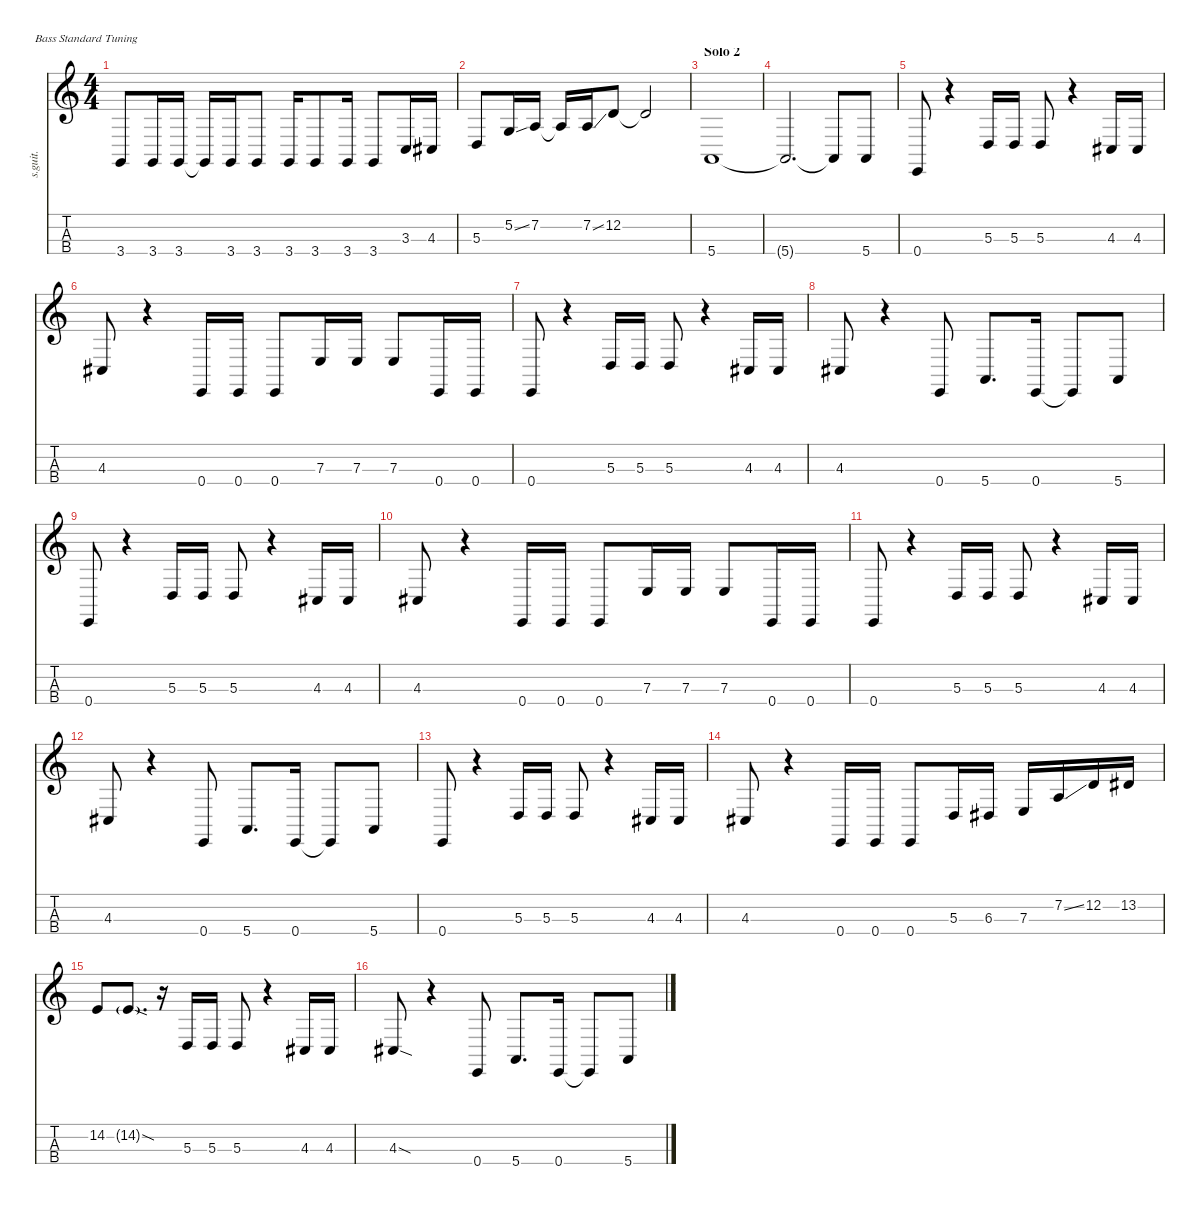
\defaultSystemsLayout 4
\hideDynamics
\bracketExtendMode nobrackets
\track ("Cliff Williams - Bass" "s.guit.") {instrument electricbasspick}
\staff {score tabs}
\tuning (G2 D2 A1 E1)
\ts (4 4)
\tempo (97 hide)
\clef g2
\ks c
3.4.8{lyrics (0 "") lyrics (1 "") lyrics (2 "") lyrics (3 "") lyrics (4 "") dy f} 3.4.16{lyrics (0 "") lyrics (1 "") lyrics (2 "") lyrics (3 "") lyrics (4 "")} 3.4.16{lyrics (0 "") lyrics (1 "") lyrics (2 "") lyrics (3 "") lyrics (4 "")} 3.4{t}.16{lyrics (0 "") lyrics (1 "") lyrics (2 "") lyrics (3 "") lyrics (4 "")} 3.4.16{lyrics (0 "") lyrics (1 "") lyrics (2 "") lyrics (3 "") lyrics (4 "")} 3.4.8{lyrics (0 "") lyrics (1 "") lyrics (2 "") lyrics (3 "") lyrics (4 "")} 3.4.16{lyrics (0 "") lyrics (1 "") lyrics (2 "") lyrics (3 "") lyrics (4 "")} 3.4.8{lyrics (0 "") lyrics (1 "") lyrics (2 "") lyrics (3 "") lyrics (4 "")} 3.4.16{lyrics (0 "") lyrics (1 "") lyrics (2 "") lyrics (3 "") lyrics (4 "")} 3.4.8{lyrics (0 "") lyrics (1 "") lyrics (2 "") lyrics (3 "") lyrics (4 "")} 3.3.16{lyrics (0 "") lyrics (1 "") lyrics (2 "") lyrics (3 "") lyrics (4 "")} 4.3{acc #}.16{lyrics (0 "") lyrics (1 "") lyrics (2 "") lyrics (3 "") lyrics (4 "")} |
5.3.8{lyrics (0 "") lyrics (1 "") lyrics (2 "") lyrics (3 "") lyrics (4 "")} 5.2{ss}.16{lyrics (0 "") lyrics (1 "") lyrics (2 "") lyrics (3 "") lyrics (4 "")} 7.2.16{lyrics (0 "") lyrics (1 "") lyrics (2 "") lyrics (3 "") lyrics (4 "")} 7.2{t}.16{lyrics (0 "") lyrics (1 "") lyrics (2 "") lyrics (3 "") lyrics (4 "")} 7.2{ss}.16{lyrics (0 "") lyrics (1 "") lyrics (2 "") lyrics (3 "") lyrics (4 "")} 12.2.8{lyrics (0 "") lyrics (1 "") lyrics (2 "") lyrics (3 "") lyrics (4 "")} 12.2{t}.2{lyrics (0 "") lyrics (1 "") lyrics (2 "") lyrics (3 "") lyrics (4 "")} |
\section ("" "Solo 2")
\tempo (93 hide)
5.4.1{lyrics (0 "") lyrics (1 "") lyrics (2 "") lyrics (3 "") lyrics (4 "")} |
5.4{t}.2{d lyrics (0 "") lyrics (1 "") lyrics (2 "") lyrics (3 "") lyrics (4 "")} 5.4{t}.8{lyrics (0 "") lyrics (1 "") lyrics (2 "") lyrics (3 "") lyrics (4 "")} 5.4.8{lyrics (0 "") lyrics (1 "") lyrics (2 "") lyrics (3 "") lyrics (4 "")} |
0.4.8{lyrics (0 "") lyrics (1 "") lyrics (2 "") lyrics (3 "") lyrics (4 "")} r.4 5.3.16{lyrics (0 "") lyrics (1 "") lyrics (2 "") lyrics (3 "") lyrics (4 "")} 5.3.16{lyrics (0 "") lyrics (1 "") lyrics (2 "") lyrics (3 "") lyrics (4 "")} 5.3.8{lyrics (0 "") lyrics (1 "") lyrics (2 "") lyrics (3 "") lyrics (4 "")} r.4 4.3{acc #}.16{lyrics (0 "") lyrics (1 "") lyrics (2 "") lyrics (3 "") lyrics (4 "")} 4.3{acc #}.16{lyrics (0 "") lyrics (1 "") lyrics (2 "") lyrics (3 "") lyrics (4 "")} |
4.3{acc #}.8{lyrics (0 "") lyrics (1 "") lyrics (2 "") lyrics (3 "") lyrics (4 "")} r.4 0.4.16{lyrics (0 "") lyrics (1 "") lyrics (2 "") lyrics (3 "") lyrics (4 "")} 0.4.16{lyrics (0 "") lyrics (1 "") lyrics (2 "") lyrics (3 "") lyrics (4 "")} 0.4.8{lyrics (0 "") lyrics (1 "") lyrics (2 "") lyrics (3 "") lyrics (4 "")} 7.3.16{lyrics (0 "") lyrics (1 "") lyrics (2 "") lyrics (3 "") lyrics (4 "")} 7.3.16{lyrics (0 "") lyrics (1 "") lyrics (2 "") lyrics (3 "") lyrics (4 "")} 7.3.8{lyrics (0 "") lyrics (1 "") lyrics (2 "") lyrics (3 "") lyrics (4 "")} 0.4.16{lyrics (0 "") lyrics (1 "") lyrics (2 "") lyrics (3 "") lyrics (4 "")} 0.4.16{lyrics (0 "") lyrics (1 "") lyrics (2 "") lyrics (3 "") lyrics (4 "")} |
0.4.8{lyrics (0 "") lyrics (1 "") lyrics (2 "") lyrics (3 "") lyrics (4 "")} r.4 5.3.16{lyrics (0 "") lyrics (1 "") lyrics (2 "") lyrics (3 "") lyrics (4 "")} 5.3.16{lyrics (0 "") lyrics (1 "") lyrics (2 "") lyrics (3 "") lyrics (4 "")} 5.3.8{lyrics (0 "") lyrics (1 "") lyrics (2 "") lyrics (3 "") lyrics (4 "")} r.4 4.3{acc #}.16{lyrics (0 "") lyrics (1 "") lyrics (2 "") lyrics (3 "") lyrics (4 "")} 4.3{acc #}.16{lyrics (0 "") lyrics (1 "") lyrics (2 "") lyrics (3 "") lyrics (4 "")} |
4.3{acc #}.8{lyrics (0 "") lyrics (1 "") lyrics (2 "") lyrics (3 "") lyrics (4 "")} r.4 0.4.8{lyrics (0 "") lyrics (1 "") lyrics (2 "") lyrics (3 "") lyrics (4 "")} 5.4.8{d lyrics (0 "") lyrics (1 "") lyrics (2 "") lyrics (3 "") lyrics (4 "")} 0.4.16{lyrics (0 "") lyrics (1 "") lyrics (2 "") lyrics (3 "") lyrics (4 "")} 0.4{t}.8{lyrics (0 "") lyrics (1 "") lyrics (2 "") lyrics (3 "") lyrics (4 "")} 5.4.8{lyrics (0 "") lyrics (1 "") lyrics (2 "") lyrics (3 "") lyrics (4 "")} |
0.4.8{lyrics (0 "") lyrics (1 "") lyrics (2 "") lyrics (3 "") lyrics (4 "")} r.4 5.3.16{lyrics (0 "") lyrics (1 "") lyrics (2 "") lyrics (3 "") lyrics (4 "")} 5.3.16{lyrics (0 "") lyrics (1 "") lyrics (2 "") lyrics (3 "") lyrics (4 "")} 5.3.8{lyrics (0 "") lyrics (1 "") lyrics (2 "") lyrics (3 "") lyrics (4 "")} r.4 4.3{acc #}.16{lyrics (0 "") lyrics (1 "") lyrics (2 "") lyrics (3 "") lyrics (4 "")} 4.3{acc #}.16{lyrics (0 "") lyrics (1 "") lyrics (2 "") lyrics (3 "") lyrics (4 "")} |
4.3{acc #}.8{lyrics (0 "") lyrics (1 "") lyrics (2 "") lyrics (3 "") lyrics (4 "")} r.4 0.4.16{lyrics (0 "") lyrics (1 "") lyrics (2 "") lyrics (3 "") lyrics (4 "")} 0.4.16{lyrics (0 "") lyrics (1 "") lyrics (2 "") lyrics (3 "") lyrics (4 "")} 0.4.8{lyrics (0 "") lyrics (1 "") lyrics (2 "") lyrics (3 "") lyrics (4 "")} 7.3.16{lyrics (0 "") lyrics (1 "") lyrics (2 "") lyrics (3 "") lyrics (4 "")} 7.3.16{lyrics (0 "") lyrics (1 "") lyrics (2 "") lyrics (3 "") lyrics (4 "")} 7.3.8{lyrics (0 "") lyrics (1 "") lyrics (2 "") lyrics (3 "") lyrics (4 "")} 0.4.16{lyrics (0 "") lyrics (1 "") lyrics (2 "") lyrics (3 "") lyrics (4 "")} 0.4.16{lyrics (0 "") lyrics (1 "") lyrics (2 "") lyrics (3 "") lyrics (4 "")} |
0.4.8{lyrics (0 "") lyrics (1 "") lyrics (2 "") lyrics (3 "") lyrics (4 "")} r.4 5.3.16{lyrics (0 "") lyrics (1 "") lyrics (2 "") lyrics (3 "") lyrics (4 "")} 5.3.16{lyrics (0 "") lyrics (1 "") lyrics (2 "") lyrics (3 "") lyrics (4 "")} 5.3.8{lyrics (0 "") lyrics (1 "") lyrics (2 "") lyrics (3 "") lyrics (4 "")} r.4 4.3{acc #}.16{lyrics (0 "") lyrics (1 "") lyrics (2 "") lyrics (3 "") lyrics (4 "")} 4.3{acc #}.16{lyrics (0 "") lyrics (1 "") lyrics (2 "") lyrics (3 "") lyrics (4 "")} |
4.3{acc #}.8{lyrics (0 "") lyrics (1 "") lyrics (2 "") lyrics (3 "") lyrics (4 "")} r.4 0.4.8{lyrics (0 "") lyrics (1 "") lyrics (2 "") lyrics (3 "") lyrics (4 "")} 5.4.8{d lyrics (0 "") lyrics (1 "") lyrics (2 "") lyrics (3 "") lyrics (4 "")} 0.4.16{lyrics (0 "") lyrics (1 "") lyrics (2 "") lyrics (3 "") lyrics (4 "")} 0.4{t}.8{lyrics (0 "") lyrics (1 "") lyrics (2 "") lyrics (3 "") lyrics (4 "")} 5.4.8{lyrics (0 "") lyrics (1 "") lyrics (2 "") lyrics (3 "") lyrics (4 "")} |
0.4.8{lyrics (0 "") lyrics (1 "") lyrics (2 "") lyrics (3 "") lyrics (4 "")} r.4 5.3.16{lyrics (0 "") lyrics (1 "") lyrics (2 "") lyrics (3 "") lyrics (4 "")} 5.3.16{lyrics (0 "") lyrics (1 "") lyrics (2 "") lyrics (3 "") lyrics (4 "")} 5.3.8{lyrics (0 "") lyrics (1 "") lyrics (2 "") lyrics (3 "") lyrics (4 "")} r.4 4.3{acc #}.16{lyrics (0 "") lyrics (1 "") lyrics (2 "") lyrics (3 "") lyrics (4 "")} 4.3{acc #}.16{lyrics (0 "") lyrics (1 "") lyrics (2 "") lyrics (3 "") lyrics (4 "")} |
4.3{acc #}.8{lyrics (0 "") lyrics (1 "") lyrics (2 "") lyrics (3 "") lyrics (4 "")} r.4 0.4.16{lyrics (0 "") lyrics (1 "") lyrics (2 "") lyrics (3 "") lyrics (4 "")} 0.4.16{lyrics (0 "") lyrics (1 "") lyrics (2 "") lyrics (3 "") lyrics (4 "")} 0.4.8{lyrics (0 "") lyrics (1 "") lyrics (2 "") lyrics (3 "") lyrics (4 "")} 5.3.16{lyrics (0 "") lyrics (1 "") lyrics (2 "") lyrics (3 "") lyrics (4 "")} 6.3{acc #}.16{lyrics (0 "") lyrics (1 "") lyrics (2 "") lyrics (3 "") lyrics (4 "")} 7.3.16{lyrics (0 "") lyrics (1 "") lyrics (2 "") lyrics (3 "") lyrics (4 "")} 7.2{ss}.16{lyrics (0 "") lyrics (1 "") lyrics (2 "") lyrics (3 "") lyrics (4 "")} 12.2.16{lyrics (0 "") lyrics (1 "") lyrics (2 "") lyrics (3 "") lyrics (4 "")} 13.2{acc #}.16{lyrics (0 "") lyrics (1 "") lyrics (2 "") lyrics (3 "") lyrics (4 "")} |
14.2.8{lyrics (0 "") lyrics (1 "") lyrics (2 "") lyrics (3 "") lyrics (4 "")} 14.2{sod g}.8{d lyrics (0 "") lyrics (1 "") lyrics (2 "") lyrics (3 "") lyrics (4 "") dy fff} r.16 5.3.16{lyrics (0 "") lyrics (1 "") lyrics (2 "") lyrics (3 "") lyrics (4 "") dy f} 5.3.16{lyrics (0 "") lyrics (1 "") lyrics (2 "") lyrics (3 "") lyrics (4 "")} 5.3.8{lyrics (0 "") lyrics (1 "") lyrics (2 "") lyrics (3 "") lyrics (4 "")} r.4 4.3{acc #}.16{lyrics (0 "") lyrics (1 "") lyrics (2 "") lyrics (3 "") lyrics (4 "")} 4.3{acc #}.16{lyrics (0 "") lyrics (1 "") lyrics (2 "") lyrics (3 "") lyrics (4 "")} |
4.3{sod acc #}.8{lyrics (0 "") lyrics (1 "") lyrics (2 "") lyrics (3 "") lyrics (4 "")} r.4 0.4.8{lyrics (0 "") lyrics (1 "") lyrics (2 "") lyrics (3 "") lyrics (4 "")} 5.4.8{d lyrics (0 "") lyrics (1 "") lyrics (2 "") lyrics (3 "") lyrics (4 "")} 0.4.16{lyrics (0 "") lyrics (1 "") lyrics (2 "") lyrics (3 "") lyrics (4 "")} 0.4{t}.8{lyrics (0 "") lyrics (1 "") lyrics (2 "") lyrics (3 "") lyrics (4 "")} 5.4.8{lyrics (0 "") lyrics (1 "") lyrics (2 "") lyrics (3 "") lyrics (4 "")}
